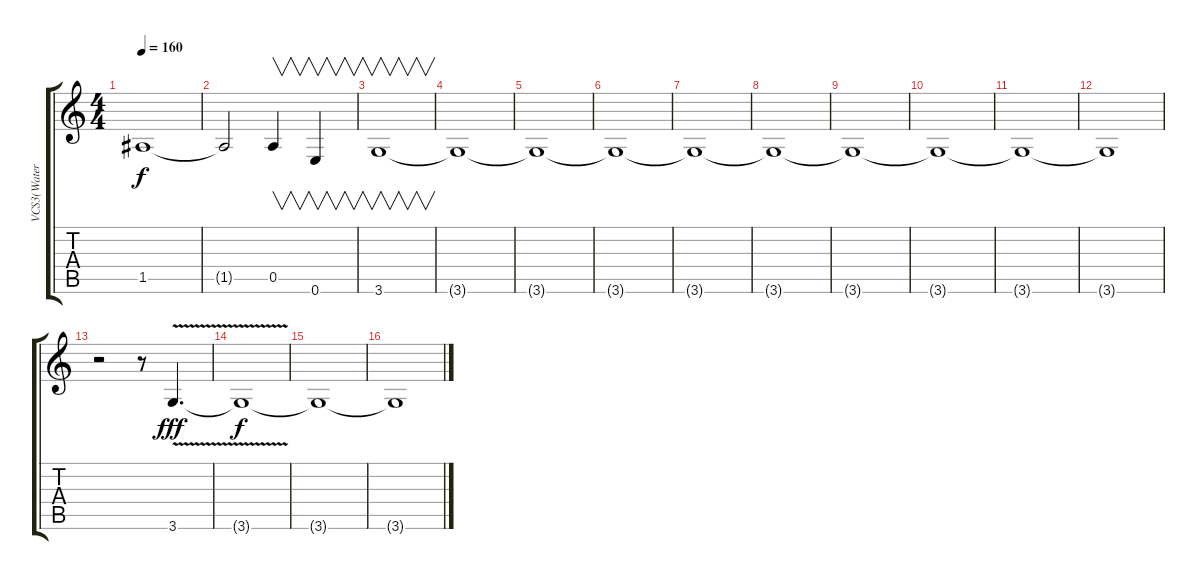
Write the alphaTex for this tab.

\track ("VCS3(Waters)" "VCS3(Water") {instrument electricbassfinger}
\staff {score tabs}
\tuning (E4 B3 G3 D3 A2 E2) {hide}
\ts (4 4)
\tempo 160
\clef g2
\ks c
1.5{t}.1{dy f} |
1.5{t}.2 0.5.4{v} 0.6.4{v} |
3.6.1{v} |
3.6{t}.1 |
3.6{t}.1 |
3.6{t}.1 |
3.6{t}.1 |
3.6{t}.1 |
3.6{t}.1 |
3.6{t}.1 |
3.6{t}.1 |
3.6{t}.1 |
r.2 r.8 3.6{v}.4{d dy fff} |
3.6{t}.1{dy f} |
3.6{t}.1 |
3.6{t}.1
